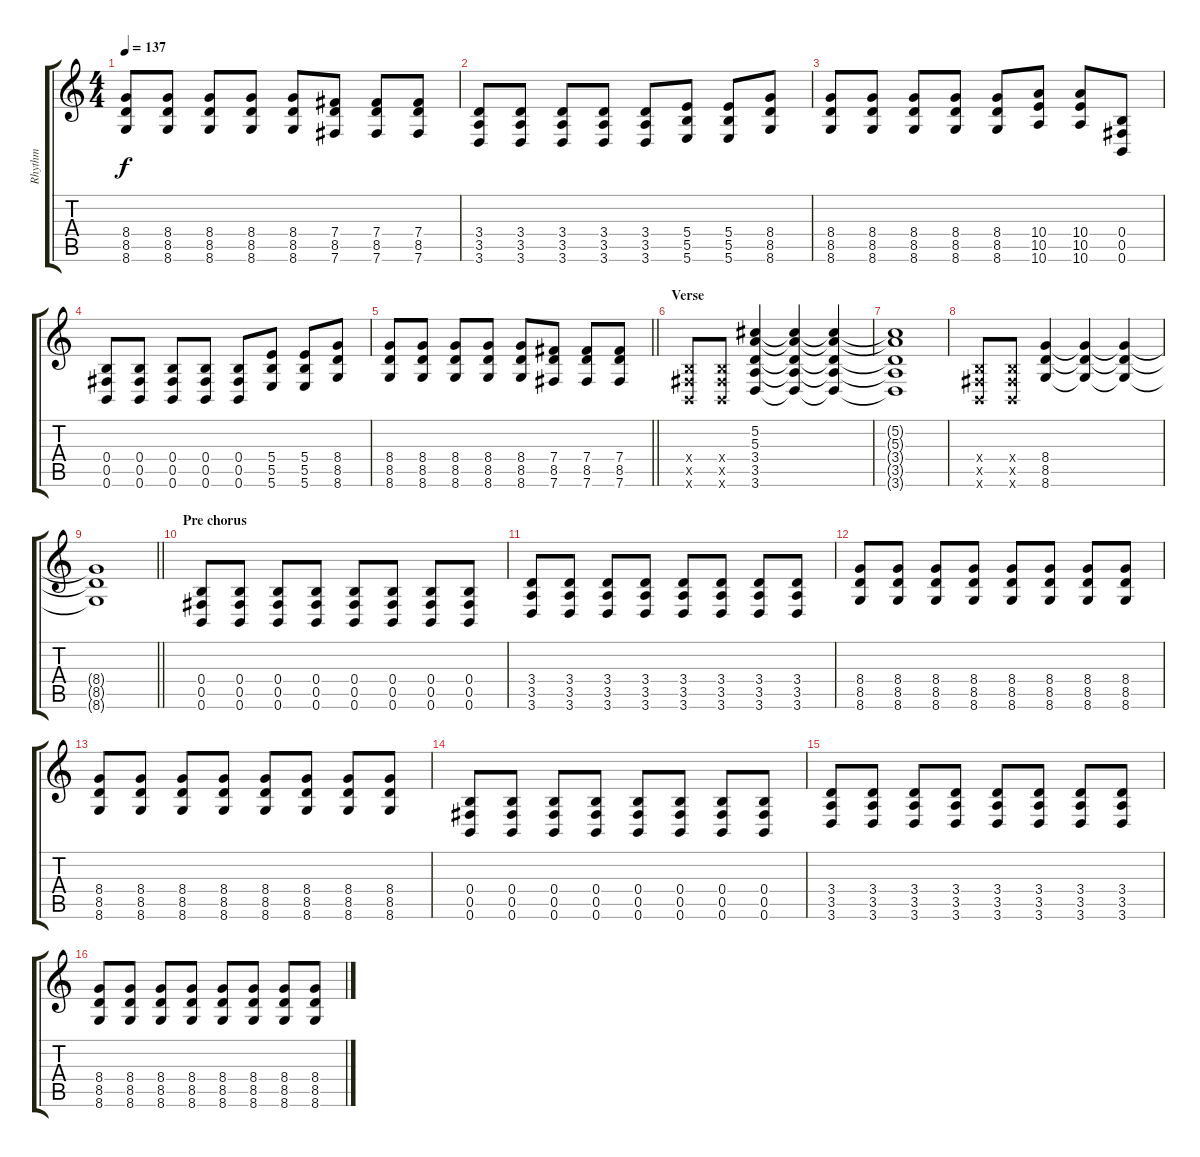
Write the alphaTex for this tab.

\track ("Rhythm" "Rhythm") {instrument distortionguitar}
\staff {score tabs}
\tuning (Db4 Ab3 E3 B2 Gb2 B1) {hide}
\ts (4 4)
\tempo 137
\clef g2
\ks c
(8.4 8.5 8.6).8{dy f} (8.4 8.5 8.6).8 (8.4 8.5 8.6).8 (8.4 8.5 8.6).8 (8.4 8.5 8.6).8 (7.4 8.5 7.6).8 (7.4 8.5 7.6).8 (7.4 8.5 7.6).8 |
(3.4 3.5 3.6).8 (3.4 3.5 3.6).8 (3.4 3.5 3.6).8 (3.4 3.5 3.6).8 (3.4 3.5 3.6).8 (5.4 5.5 5.6).8 (5.4 5.5 5.6).8 (8.4 8.5 8.6).8 |
(8.4 8.5 8.6).8 (8.4 8.5 8.6).8 (8.4 8.5 8.6).8 (8.4 8.5 8.6).8 (8.4 8.5 8.6).8 (10.4 10.5 10.6).8 (10.4 10.5 10.6).8 (0.4 0.5 0.6).8 |
(0.4 0.5 0.6).8 (0.4 0.5 0.6).8 (0.4 0.5 0.6).8 (0.4 0.5 0.6).8 (0.4 0.5 0.6).8 (5.4 5.5 5.6).8 (5.4 5.5 5.6).8 (8.4 8.5 8.6).8 |
\barLineRight lightlight
(8.4 8.5 8.6).8 (8.4 8.5 8.6).8 (8.4 8.5 8.6).8 (8.4 8.5 8.6).8 (8.4 8.5 8.6).8 (7.4 8.5 7.6).8 (7.4 8.5 7.6).8 (7.4 8.5 7.6).8 |
\section ("" "Verse")
(0.4{x} 0.5{x} 0.6{x}).8 (0.4{x} 0.5{x} 0.6{x}).8 (5.2 5.3 3.4 3.5 3.6).4 (5.2{t} 5.3{t} 3.4{t} 3.5{t} 3.6{t}).4 (5.2{t} 5.3{t} 3.4{t} 3.5{t} 3.6{t}).4 |
(5.2{t} 5.3{t} 3.4{t} 3.5{t} 3.6{t}).1 |
(0.4{x} 0.5{x} 0.6{x}).8 (0.4{x} 0.5{x} 0.6{x}).8 (8.4 8.5 8.6).4 (8.4{t} 8.5{t} 8.6{t}).4 (8.4{t} 8.5{t} 8.6{t}).4 |
\barLineRight lightlight
(8.4{t} 8.5{t} 8.6{t}).1 |
\section ("" "Pre chorus")
(0.4 0.5 0.6).8 (0.4 0.5 0.6).8 (0.4 0.5 0.6).8 (0.4 0.5 0.6).8 (0.4 0.5 0.6).8 (0.4 0.5 0.6).8 (0.4 0.5 0.6).8 (0.4 0.5 0.6).8 |
(3.4 3.5 3.6).8 (3.4 3.5 3.6).8 (3.4 3.5 3.6).8 (3.4 3.5 3.6).8 (3.4 3.5 3.6).8 (3.4 3.5 3.6).8 (3.4 3.5 3.6).8 (3.4 3.5 3.6).8 |
(8.4 8.5 8.6).8 (8.4 8.5 8.6).8 (8.4 8.5 8.6).8 (8.4 8.5 8.6).8 (8.4 8.5 8.6).8 (8.4 8.5 8.6).8 (8.4 8.5 8.6).8 (8.4 8.5 8.6).8 |
(8.4 8.5 8.6).8 (8.4 8.5 8.6).8 (8.4 8.5 8.6).8 (8.4 8.5 8.6).8 (8.4 8.5 8.6).8 (8.4 8.5 8.6).8 (8.4 8.5 8.6).8 (8.4 8.5 8.6).8 |
(0.4 0.5 0.6).8 (0.4 0.5 0.6).8 (0.4 0.5 0.6).8 (0.4 0.5 0.6).8 (0.4 0.5 0.6).8 (0.4 0.5 0.6).8 (0.4 0.5 0.6).8 (0.4 0.5 0.6).8 |
(3.4 3.5 3.6).8 (3.4 3.5 3.6).8 (3.4 3.5 3.6).8 (3.4 3.5 3.6).8 (3.4 3.5 3.6).8 (3.4 3.5 3.6).8 (3.4 3.5 3.6).8 (3.4 3.5 3.6).8 |
(8.4 8.5 8.6).8 (8.4 8.5 8.6).8 (8.4 8.5 8.6).8 (8.4 8.5 8.6).8 (8.4 8.5 8.6).8 (8.4 8.5 8.6).8 (8.4 8.5 8.6).8 (8.4 8.5 8.6).8
